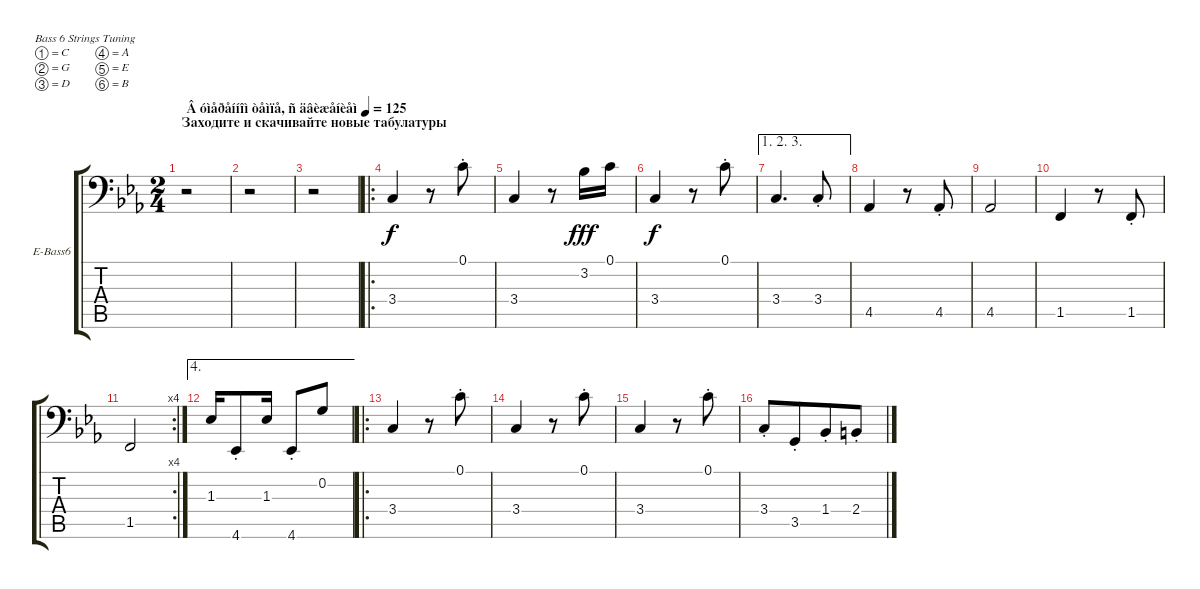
\bracketExtendMode groupsimilarinstruments
\firstSystemTrackNameOrientation horizontal
\otherSystemsTrackNameOrientation horizontal
\track ("Бас" "E-Bass6") {instrument electricbassfinger}
\staff {score tabs}
\tuning (C3 G2 D2 A1 E1 B0)
\ts (2 4)
\beaming (8 2 2)
\section ("" "Заходите и скачивайте новые табулатуры")
\tempo (125 "Â óìåðåííîì òåìïå, ñ äâèæåíèåì")
\clef f4
\ks cminor
r.2{dy f instrument electricbassfinger} |
r.2 |
r.2 |
\ro
3.4.4 r.8 0.1{st}.8 |
3.4.4 r.8 3.2.16{dy fff} 0.1.16 |
3.4.4{dy f} r.8 0.1{st}.8 |
\ae (1 2 3)
3.4.4{d} 3.4{st}.8 |
4.5.4 r.8 4.5{st}.8 |
4.5.2 |
1.5.4 r.8 1.5{st}.8 |
\rc 4
1.5.2 |
\ae 4
1.3.16 4.6{st}.8{beam merge} 1.3.16{beam split} 4.6{st}.8{beam merge} 0.2.8 |
\ro
3.4.4 r.8 0.1{st}.8 |
3.4.4 r.8 0.1{st}.8 |
3.4.4 r.8 0.1{st}.8 |
3.4{st}.8 3.5{st}.8{beam merge} 1.4{st}.8 2.4{st}.8
